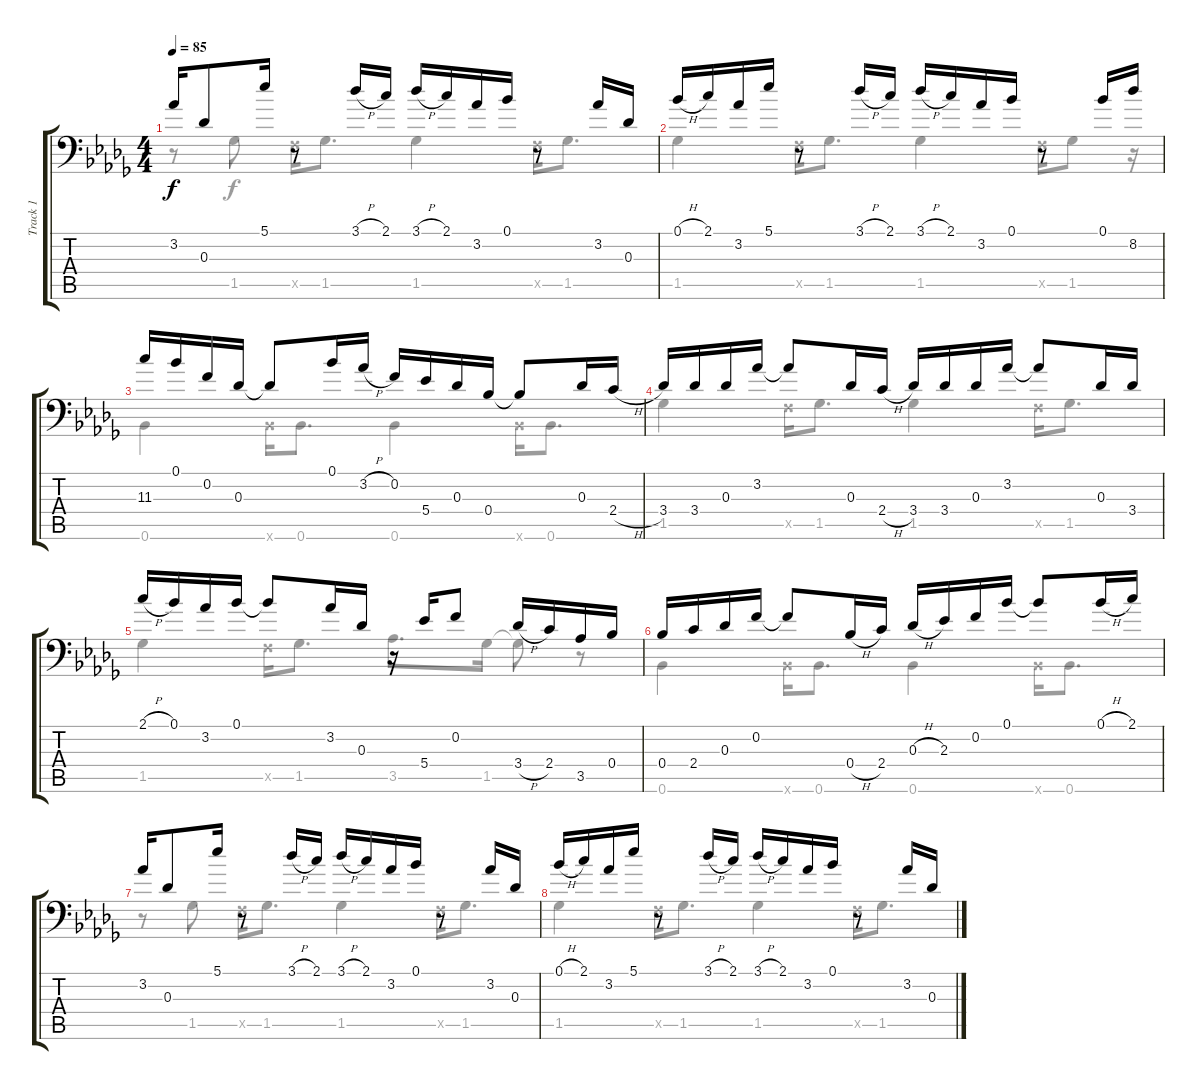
\track ("Track 1" "Track 1") {instrument acousticguitarsteel}
\staff {score tabs}
\tuning (Bb3 F3 Db3 Bb2 F2 Bb1) {hide}
\voice
\ts (4 4)
\tempo 85
\clef f4
\ks bbminor
3.2.16{dy f} 0.3.8 5.1.16 r.8 3.1{h}.16 2.1.16 3.1{h}.16 2.1.16 3.2.16 0.1.16 r.8 3.2.16 0.3.16 |
0.1{h}.16 2.1.16 3.2.16 5.1.16 r.8 3.1{h}.16 2.1.16 3.1{h}.16 2.1.16 3.2.16 0.1.16 r.8 0.1.16 8.2.16 |
11.3.16 0.1.16 0.2.16 0.3.16 0.3{t}.8 0.1.16 3.2{h}.16 0.2.16 5.4.16 0.3.16 0.4.16 0.4{t}.8 0.3.16 2.4{h}.16 |
3.4.16 3.4.16 0.3.16 3.2.16 3.2{t}.8 0.3.16 2.4{h}.16 3.4.16 3.4.16 0.3.16 3.2.16 3.2{t}.8 0.3.16 3.4.16 |
2.1{h}.16 0.1.16 3.2.16 0.1.16 0.1{t}.8 3.2.16 0.3.16 r.16 5.4.16 0.2.8 3.4{h}.16 2.4.16 3.5.16 0.4.16 |
0.4.16 2.4.16 0.3.16 0.2.16 0.2{t}.8 0.4{h}.16 2.4.16 0.3{h}.16 2.3.16 0.2.16 0.1.16 0.1{t}.8 0.1{h}.16 2.1.16 |
3.2.16 0.3.8 5.1.16 r.8 3.1{h}.16 2.1.16 3.1{h}.16 2.1.16 3.2.16 0.1.16 r.8 3.2.16 0.3.16 |
0.1{h}.16 2.1.16 3.2.16 5.1.16 r.8 3.1{h}.16 2.1.16 3.1{h}.16 2.1.16 3.2.16 0.1.16 r.8 3.2.16 0.3.16
\voice
\clef f4
\ottava regular
\simile none
\ks bbminor
r.8{dy f} 1.5.8 0.5{x}.16 1.5.8{d} 1.5.4 0.5{x}.16 1.5.8{d} |
1.5.4 0.5{x}.16 1.5.8{d} 1.5.4 0.5{x}.16 1.5.8 r.16 |
0.6.4 0.6{x}.16 0.6.8{d} 0.6.4 0.6{x}.16 0.6.8{d} |
1.5.4 0.5{x}.16 1.5.8{d} 1.5.4 0.5{x}.16 1.5.8{d} |
1.5.4 0.5{x}.16 1.5.8{d} 3.5.8{d} 1.5.16 1.5{t}.8 r.8 |
0.6.4 0.6{x}.16 0.6.8{d} 0.6.4 0.6{x}.16 0.6.8{d} |
r.8 1.5.8 0.5{x}.16 1.5.8{d} 1.5.4 0.5{x}.16 1.5.8{d} |
1.5.4 0.5{x}.16 1.5.8{d} 1.5.4 0.5{x}.16 1.5.8{d}
